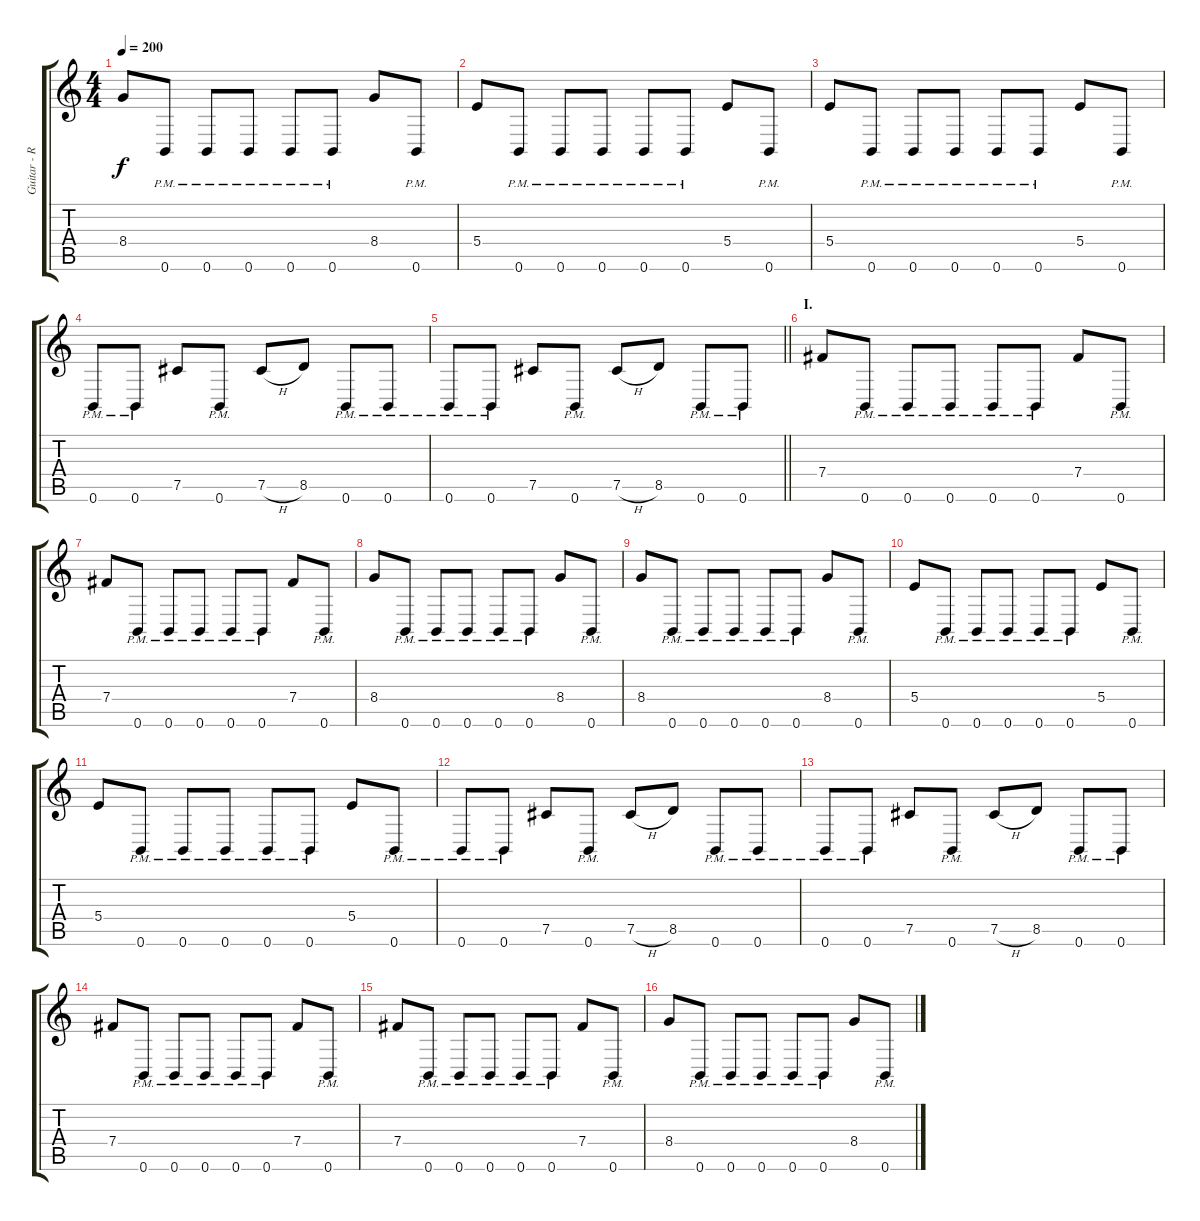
\track ("Guitar - Right" "Guitar - R") {instrument distortionguitar}
\staff {score tabs}
\tuning (Db4 Ab3 E3 B2 Gb2 B1) {hide}
\ts (4 4)
\tempo 200
\clef g2
\ks c
8.4.8{dy f} 0.6{pm}.8 0.6{pm}.8 0.6{pm}.8 0.6{pm}.8 0.6{pm}.8 8.4.8 0.6{pm}.8 |
5.4.8 0.6{pm}.8 0.6{pm}.8 0.6{pm}.8 0.6{pm}.8 0.6{pm}.8 5.4.8 0.6{pm}.8 |
5.4.8 0.6{pm}.8 0.6{pm}.8 0.6{pm}.8 0.6{pm}.8 0.6{pm}.8 5.4.8 0.6{pm}.8 |
0.6{pm}.8 0.6{pm}.8 7.5.8 0.6{pm}.8 7.5{h}.8 8.5.8 0.6{pm}.8 0.6{pm}.8 |
\barLineRight lightlight
0.6{pm}.8 0.6{pm}.8 7.5.8 0.6{pm}.8 7.5{h}.8 8.5.8 0.6{pm}.8 0.6{pm}.8 |
\section ("" "I.")
7.4.8 0.6{pm}.8 0.6{pm}.8 0.6{pm}.8 0.6{pm}.8 0.6{pm}.8 7.4.8 0.6{pm}.8 |
7.4.8 0.6{pm}.8 0.6{pm}.8 0.6{pm}.8 0.6{pm}.8 0.6{pm}.8 7.4.8 0.6{pm}.8 |
8.4.8 0.6{pm}.8 0.6{pm}.8 0.6{pm}.8 0.6{pm}.8 0.6{pm}.8 8.4.8 0.6{pm}.8 |
8.4.8 0.6{pm}.8 0.6{pm}.8 0.6{pm}.8 0.6{pm}.8 0.6{pm}.8 8.4.8 0.6{pm}.8 |
5.4.8 0.6{pm}.8 0.6{pm}.8 0.6{pm}.8 0.6{pm}.8 0.6{pm}.8 5.4.8 0.6{pm}.8 |
5.4.8 0.6{pm}.8 0.6{pm}.8 0.6{pm}.8 0.6{pm}.8 0.6{pm}.8 5.4.8 0.6{pm}.8 |
0.6{pm}.8 0.6{pm}.8 7.5.8 0.6{pm}.8 7.5{h}.8 8.5.8 0.6{pm}.8 0.6{pm}.8 |
0.6{pm}.8 0.6{pm}.8 7.5.8 0.6{pm}.8 7.5{h}.8 8.5.8 0.6{pm}.8 0.6{pm}.8 |
7.4.8 0.6{pm}.8 0.6{pm}.8 0.6{pm}.8 0.6{pm}.8 0.6{pm}.8 7.4.8 0.6{pm}.8 |
7.4.8 0.6{pm}.8 0.6{pm}.8 0.6{pm}.8 0.6{pm}.8 0.6{pm}.8 7.4.8 0.6{pm}.8 |
8.4.8 0.6{pm}.8 0.6{pm}.8 0.6{pm}.8 0.6{pm}.8 0.6{pm}.8 8.4.8 0.6{pm}.8
